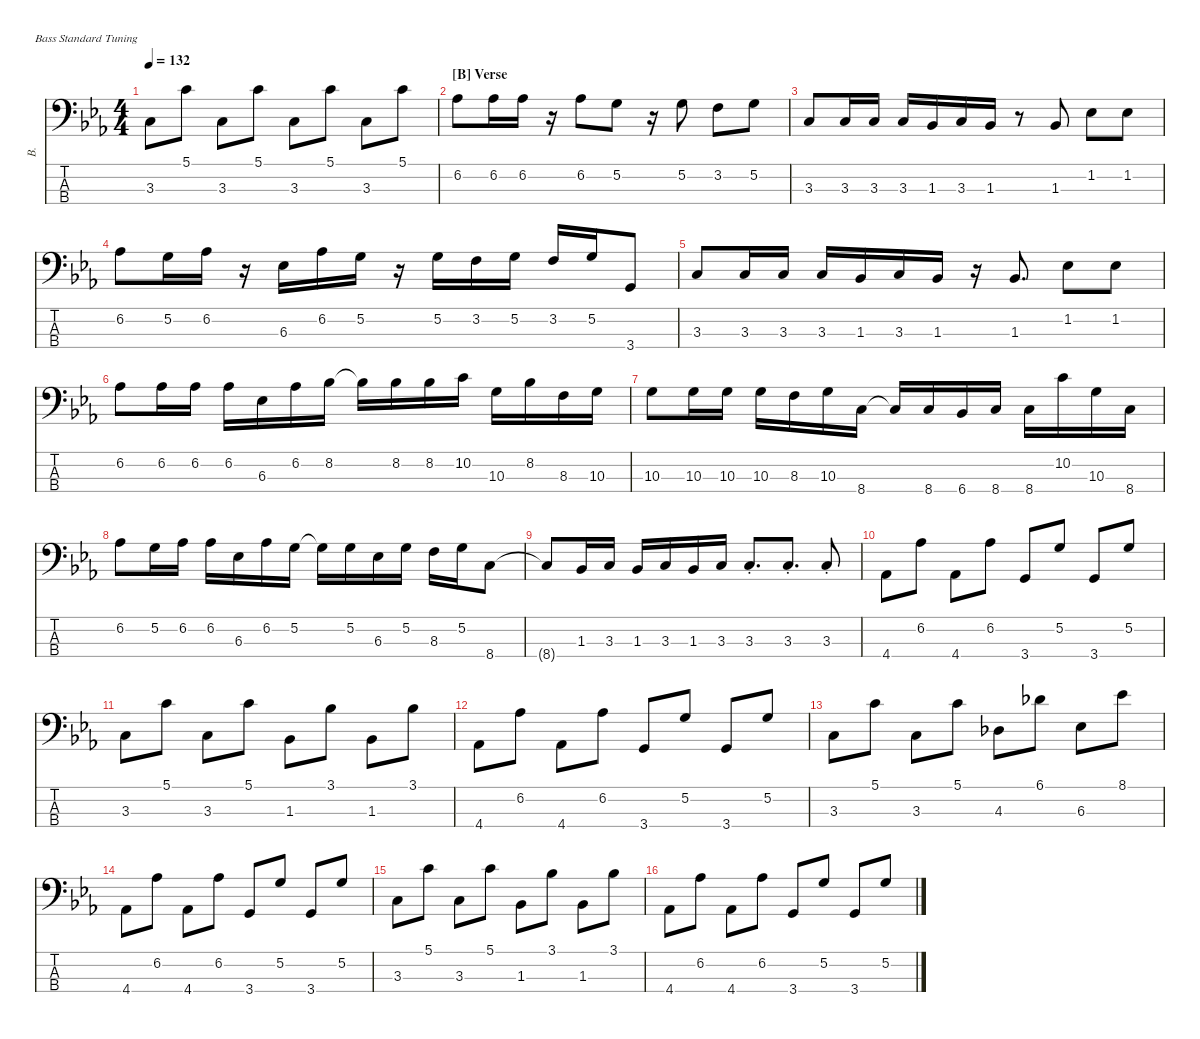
\defaultSystemsLayout 4
\hideDynamics
\bracketExtendMode nobrackets
\otherSystemsTrackNameOrientation horizontal
\track ("Bass" "B.") {instrument electricbassfinger}
\staff {score tabs}
\tuning (G2 D2 A1 E1)
\ts (4 4)
\tempo 132
\clef f4
\ks eb
3.3.8{dy mf} 5.1.8 3.3.8 5.1.8 3.3.8 5.1.8 3.3.8 5.1.8 |
\section ("B" "Verse")
6.2.8 6.2.16 6.2.16 r.16 6.2.8 5.2.8 r.16 5.2.8 3.2.8 5.2.8 |
3.3.8 3.3.16 3.3.16 3.3.16 1.3.16 3.3.16 1.3.16 r.8 1.3.8 1.2.8 1.2.8 |
6.2.8 5.2.16 6.2.16 r.16 6.3.16 6.2.16 5.2.16 r.16 5.2.16 3.2.16 5.2.16 3.2.16 5.2.16 3.4.8 |
3.3.8 3.3.16 3.3.16 3.3.16 1.3.16 3.3.16 1.3.16 r.16 1.3.8{d} 1.2.8 1.2.8 |
6.2.8 6.2.16 6.2.16 6.2.16 6.3.16 6.2.16 8.2.16 8.2{t}.16 8.2.16 8.2.16 10.2.16 10.3.16 8.2.16 8.3.16 10.3.16 |
10.3.8 10.3.16 10.3.16 10.3.16 8.3.16 10.3.16 8.4.16 8.4{t}.16 8.4.16 6.4.16 8.4.16 8.4.16 10.2.16 10.3.16 8.4.16 |
6.2.8 5.2.16 6.2.16 6.2.16 6.3.16 6.2.16 5.2.16 5.2{t}.16 5.2.16 6.3.16 5.2.16 8.3.16 5.2.16 8.4.8 |
8.4{t}.8 1.3.16 3.3.16 1.3.16 3.3.16 1.3.16 3.3.16 3.3{st}.8{d} 3.3{st}.8{d} 3.3{st}.8 |
4.4.8 6.2.8 4.4.8 6.2.8 3.4.8 5.2.8 3.4.8 5.2.8 |
3.3.8 5.1.8 3.3.8 5.1.8 1.3.8 3.1.8 1.3.8 3.1.8 |
4.4.8 6.2.8 4.4.8 6.2.8 3.4.8 5.2.8 3.4.8 5.2.8 |
3.3.8 5.1.8 3.3.8 5.1.8 4.3.8 6.1.8 6.3.8 8.1.8 |
4.4.8 6.2.8 4.4.8 6.2.8 3.4.8 5.2.8 3.4.8 5.2.8 |
3.3.8 5.1.8 3.3.8 5.1.8 1.3.8 3.1.8 1.3.8 3.1.8 |
4.4.8 6.2.8 4.4.8 6.2.8 3.4.8 5.2.8 3.4.8 5.2.8
